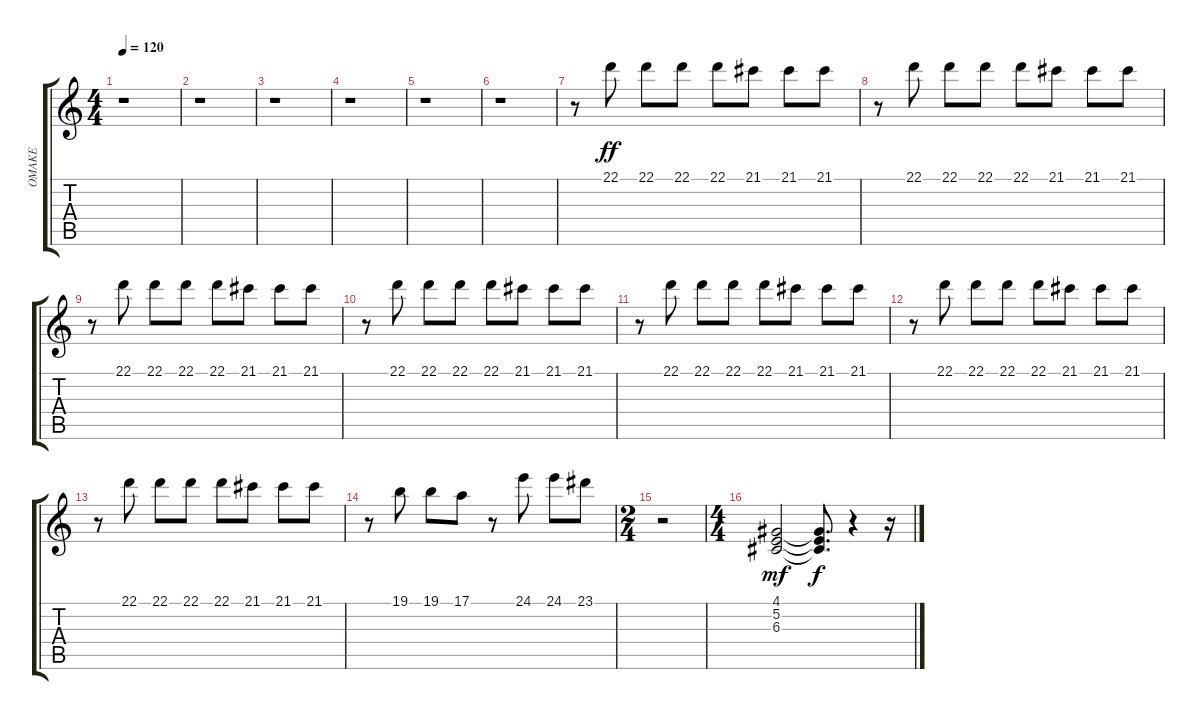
\track ("OMAKE      (GS) " "OMAKE     ") {instrument acousticgrandpiano}
\staff {score tabs}
\tuning (E4 B3 G3 D3 A2 E2) {hide}
\ts (4 4)
\tempo 120
\clef g2
\ks c
r.1{dy ff} |
r.1 |
r.1 |
r.1 |
r.1 |
r.1 |
r.8 22.1.8{volume 8 instrument fx3crystal} 22.1.8 22.1.8 22.1.8 21.1.8 21.1.8 21.1.8 |
r.8 22.1.8 22.1.8 22.1.8 22.1.8 21.1.8 21.1.8 21.1.8 |
r.8 22.1.8 22.1.8 22.1.8 22.1.8 21.1.8 21.1.8 21.1.8 |
r.8 22.1.8 22.1.8 22.1.8 22.1.8 21.1.8 21.1.8 21.1.8 |
r.8 22.1.8 22.1.8 22.1.8 22.1.8 21.1.8 21.1.8 21.1.8 |
r.8 22.1.8 22.1.8 22.1.8 22.1.8 21.1.8 21.1.8 21.1.8 |
r.8 22.1.8 22.1.8 22.1.8 22.1.8 21.1.8 21.1.8 21.1.8 |
r.8 19.1.8 19.1.8 17.1.8 r.8 24.1.8 24.1.8 23.1.8 |
\ts (2 4)
r.2 |
\ts (4 4)
(4.1 5.2 6.3).2{dy mf volume 16 instrument gunshot} (4.1{t} 5.2{t} 6.3{t}).8{d dy f} r.4 r.16
